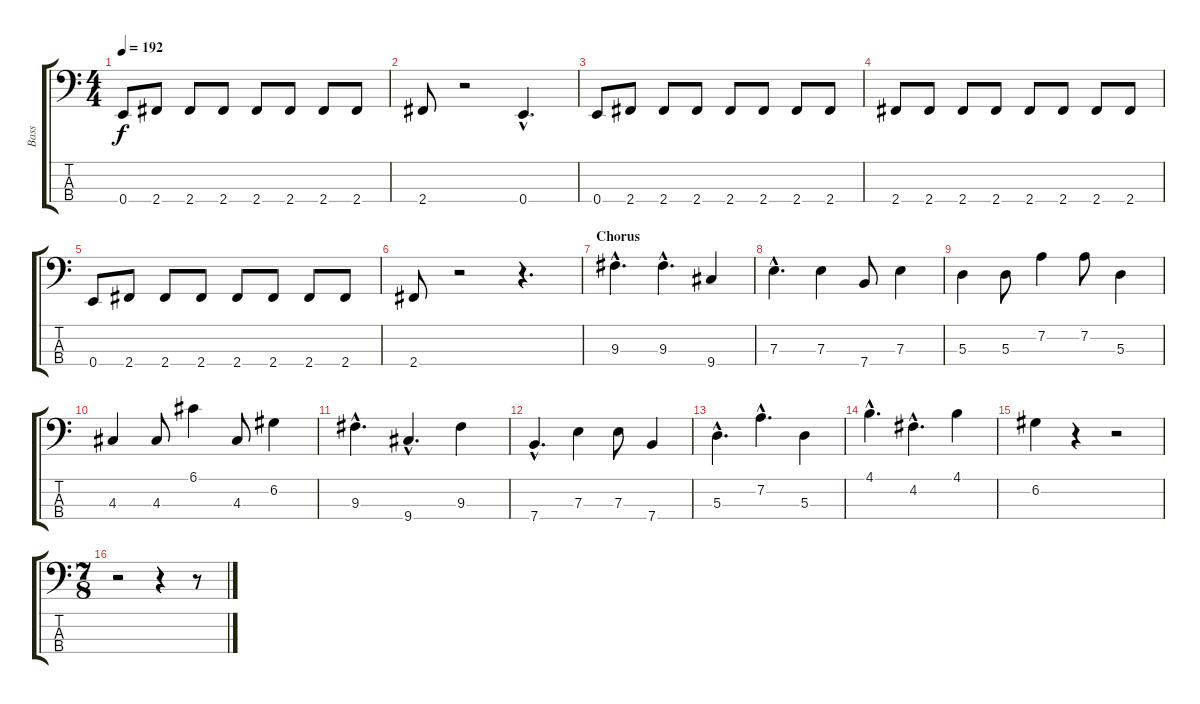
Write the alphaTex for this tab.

\track ("Bass" "Bass") {instrument fretlessbass}
\staff {score tabs}
\tuning (G2 D2 A1 E1) {hide}
\ts (4 4)
\tempo 192
\clef f4
\ks c
0.4.8{dy f} 2.4.8 2.4.8 2.4.8 2.4.8 2.4.8 2.4.8 2.4.8 |
2.4.8 r.2 0.4{hac}.4{d} |
0.4.8 2.4.8 2.4.8 2.4.8 2.4.8 2.4.8 2.4.8 2.4.8 |
2.4.8 2.4.8 2.4.8 2.4.8 2.4.8 2.4.8 2.4.8 2.4.8 |
0.4.8 2.4.8 2.4.8 2.4.8 2.4.8 2.4.8 2.4.8 2.4.8 |
2.4.8 r.2 r.4{d} |
\section ("" "Chorus")
9.3{hac}.4{d} 9.3{hac}.4{d} 9.4.4 |
7.3{hac}.4{d} 7.3.4 7.4.8 7.3.4 |
5.3.4 5.3.8 7.2.4 7.2.8 5.3.4 |
4.3.4 4.3.8 6.1.4 4.3.8 6.2.4 |
9.3{hac}.4{d} 9.4{hac}.4{d} 9.3.4 |
7.4{hac}.4{d} 7.3.4 7.3.8 7.4.4 |
5.3{hac}.4{d} 7.2{hac}.4{d} 5.3.4 |
4.1{hac}.4{d} 4.2{hac}.4{d} 4.1.4 |
6.2.4 r.4 r.2 |
\ts (7 8)
r.2 r.4 r.8
